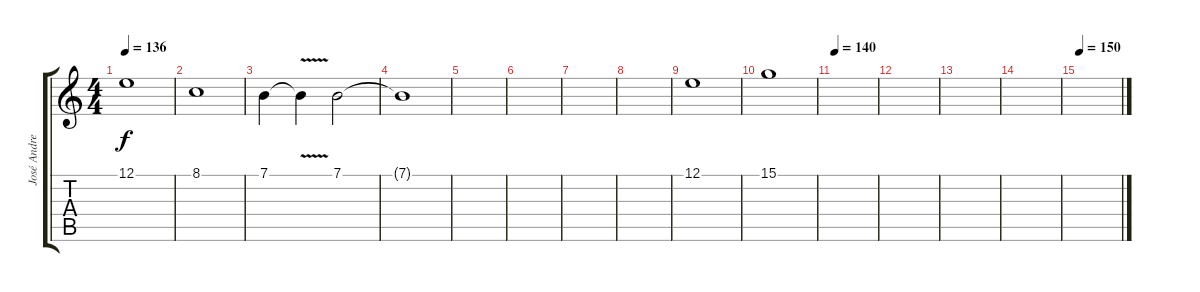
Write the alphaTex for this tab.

\track ("José Andrea" "José Andre") {instrument lead2sawtooth}
\staff {score tabs}
\tuning (E4 B3 G3 D3 A2 E2) {hide}
\ts (4 4)
\tempo 136
\clef g2
\ks c
12.1.1{dy f} |
8.1.1 |
7.1.4 7.1{v t}.4 7.1.2 |
7.1{t}.1 |
|
|
|
|
12.1.1 |
15.1.1 |
\tempo 140
|
|
|
|
\tempo 150
